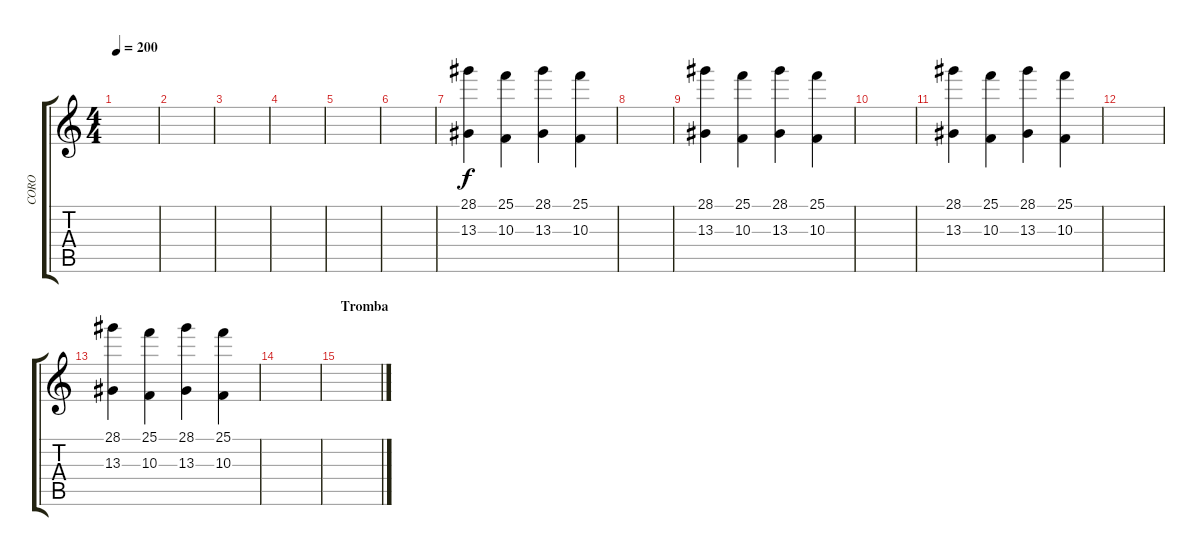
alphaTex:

\track ("CORO" "CORO") {instrument voiceoohs}
\staff {score tabs}
\tuning (E4 B3 G3 D3 A2 E2) {hide}
\ts (4 4)
\tempo 200
\clef g2
\ks c
|
|
|
|
|
|
(28.1 13.3).4 (25.1 10.3).4 (28.1 13.3).4 (25.1 10.3).4 |
|
(28.1 13.3).4 (25.1 10.3).4 (28.1 13.3).4 (25.1 10.3).4 |
|
(28.1 13.3).4 (25.1 10.3).4 (28.1 13.3).4 (25.1 10.3).4 |
|
(28.1 13.3).4 (25.1 10.3).4 (28.1 13.3).4 (25.1 10.3).4 |
|
\section ("" "Tromba")
